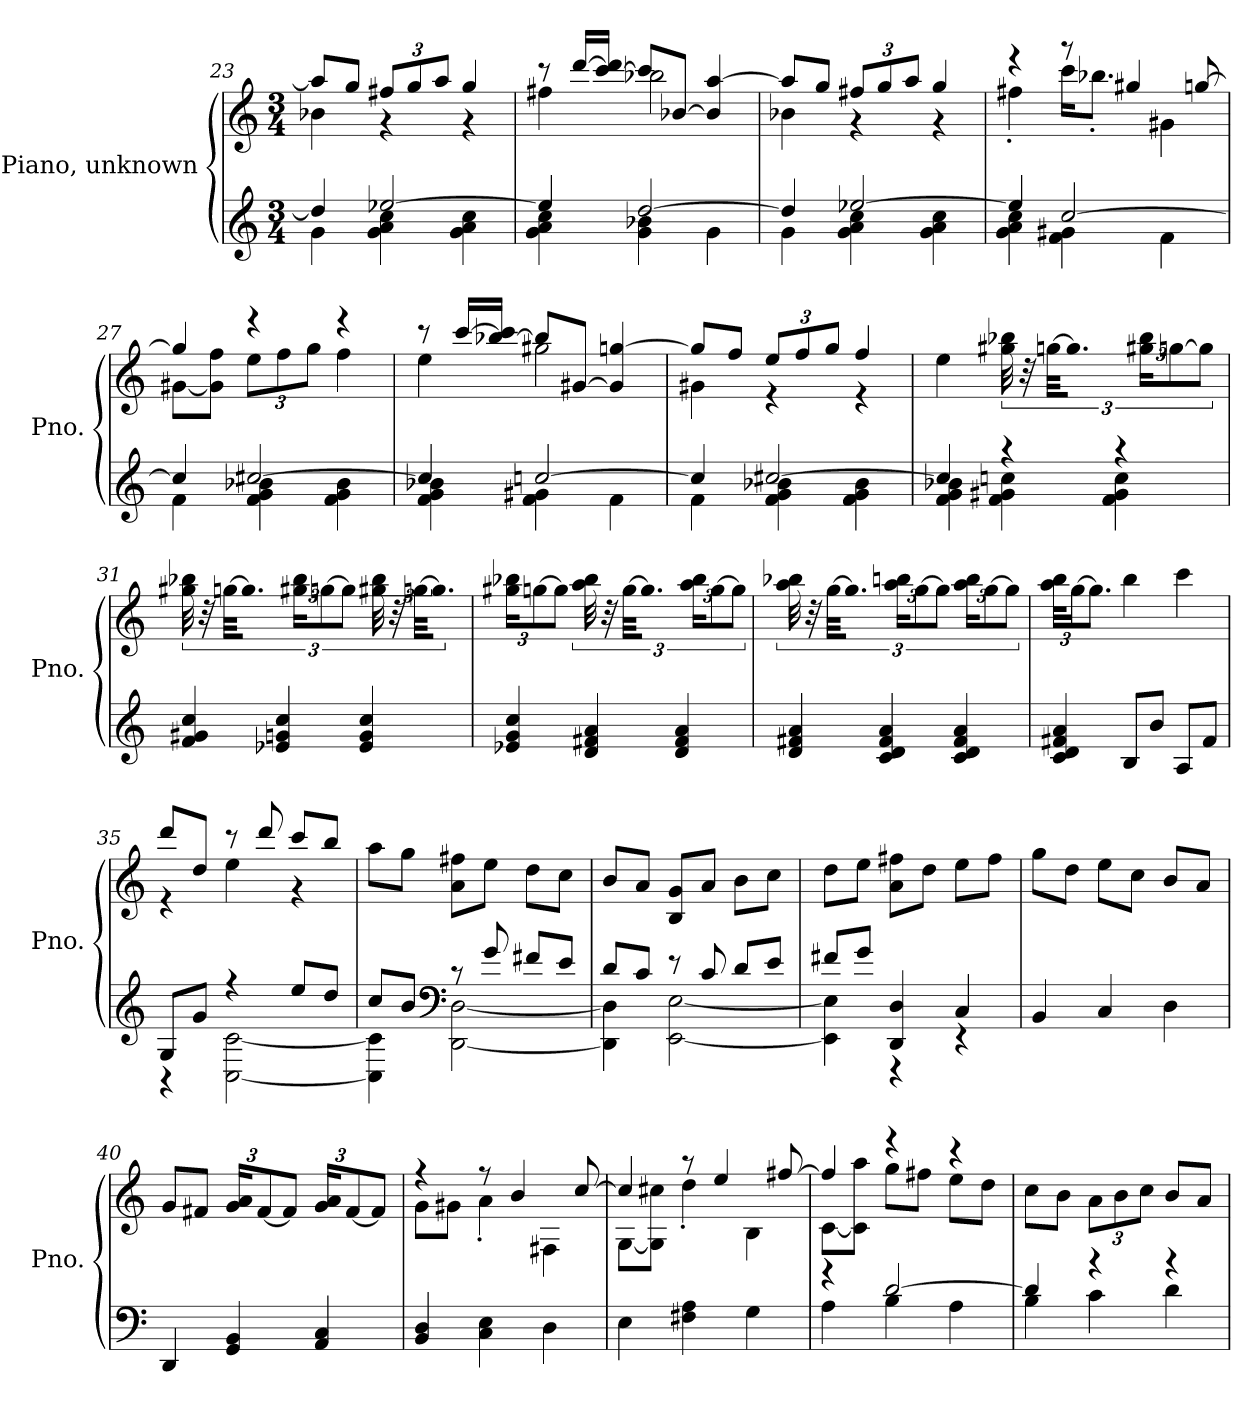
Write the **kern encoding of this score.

**kern	**kern
*part1	*part1
*staff2	*staff1
*I"Piano, unknown	*
*I'Pno.	*
*clefG2	*clefG2
*k[]	*k[]
*M3/4	*M3/4
=23	=23
*^	*^
4dd/]	4g\	8aa/L]	4b-X\
.	.	8gg/J	.
*	*	*Xbrackettup	*
[2ee-X/	4g\ 4a\ 4cc\	12ff#X/L	4r
.	.	12gg/	.
.	.	12aa/J	.
.	4g\ 4a\ 4cc\	4gg/	4r
=24	=24	=24	=24
4ee-/]	4g\ 4a\ 4cc\	8r	4ff#X\
.	.	[16ddd/LL	.
.	.	[16ccc/ 16ddd/]JJ	.
[2dd/	4g\ 4b-X\	8ccc/L]	2bb-X\
.	.	[8b-X/J	.
.	4g\	4b-/] [4aa/	.
=25	=25	=25	=25
4dd/]	4g\	8aa/L]	4b-X\
.	.	8gg/J	.
[2ee-X/	4g\ 4a\ 4cc\	12ff#X/L	4r
.	.	12gg/	.
.	.	12aa/J	.
.	4g\ 4a\ 4cc\	4gg/	4r
!!LO:LB:g=z	!!
=26	=26	=26	=26
4ee-/]	4g\ 4a\ 4cc\	4r	4ff#X'\
[2cc/	4f\ 4g#X\	8r	16ccc\KL
.	.	.	8.bb-X'\J
.	.	4gg#X/	.
.	4f\	.	4g#X\
.	.	[8ggn/	.
=27	=27	=27	=27
4cc/]	4f\	4gg/]	[8g#X\L
.	.	.	8g#\] 8ff\J
[2cc#X/	4f\ 4g\ 4b-X\	4r	12ee\L
.	.	.	12ff\
.	.	.	12gg\J
.	4f\ 4g\ 4b-\	4r	4ff\
=28	=28	=28	=28
4cc#/]	4f\ 4g\ 4b-X\	8r	4ee\
.	.	[16ccc/LL	.
.	.	[16bb-X/ 16ccc/]JJ	.
[2ccn/	4f\ 4g#X\	8bb-/L]	2gg#X\
.	.	[8g#X/J	.
.	4f\	4g#/] [4ggn/	.
=29	=29	=29	=29
4cc/]	4f\	8gg/L]	4g#X\
.	.	8ff/J	.
[2cc#X/	4f\ 4g\ 4b-X\	12ee/L	4r
.	.	12ff/	.
.	.	12gg/J	.
.	4f\ 4g\ 4b-\	4ff/	4r
*	*	*v	*v
!!LO:PB:g=z
=30	=30	=30
4cc#/]	4f\ 4g\ 4b-X\	4ee\
*	*	*brackettup
4r	4f\ 4g#X\ 4ccn\	48gg#X\ 48bb-X\
.	.	48r
.	.	[48ggn\KKL
.	.	8.gg\J]
*	*	*Xbrackettup
4r	4f\ 4g#\ 4cc\	24gg#X\ 24bb-\KL
.	.	[12ggn\
.	.	8gg\J]
*v	*v	*
=31	=31
*	*brackettup
4f/ 4g#X/ 4cc/	48gg#X\ 48bb-X\
.	48r
.	[48ggn\KKL
.	8.gg\J]
*	*Xbrackettup
4e-X/ 4gn/ 4cc/	24gg#X\ 24bb-\KL
.	[12ggn\
.	8gg\J]
*	*brackettup
4e-/ 4g/ 4cc/	48gg#X\ 48bb-\
.	48r
.	[48ggn\KKL
.	8.gg\J]
=32	=32
*	*Xbrackettup
4e-X/ 4g/ 4cc/	24gg#X\ 24bb-X\KL
.	[12ggn\
.	8gg\J]
*	*brackettup
4d/ 4f#X/ 4a/	48aa\ 48bb-\
.	48r
.	[48gg\KKL
.	8.gg\J]
*	*Xbrackettup
4d/ 4f#/ 4a/	24aa\ 24bb-\KL
.	[12gg\
.	8gg\J]
!!LO:LB:g=z
=33	=33
*	*brackettup
4d/ 4f#X/ 4a/	48aa\ 48bb-X\
.	48r
.	[48gg\KKL
.	8.gg\J]
*	*Xbrackettup
4c/ 4d/ 4f#/ 4a/	24aa\ 24bbn\KL
.	[12gg\
.	8gg\J]
4c/ 4d/ 4f#/ 4a/	24aa\ 24bb\KL
.	[12gg\
.	8gg\J]
=34	=34
4c/ 4d/ 4f#X/ 4a/	48aa\ 48bb\KLL
.	[24gg\J
.	8.gg\J]
8B/L	4bb\
8b/J	.
8A/L	4ccc\
8f#/J	.
=35	=35
*^	*^
8G/L	4r	8ddd/L	4r
8g/J	.	8dd/J	.
4r	[2C\ [2c\	8r	4ee\
.	.	8ddd/	.
8ee/L	.	8ccc/L	4r
8dd/J	.	8bb/J	.
*	*	*v	*v
=36	=36	=36
8cc/L	4C\] 4c\]	8aa\L
8b/J	.	8gg\J
*clefF4	*	*
8r	[2DD\ [2D\	8a\ 8ff#X\L
8g/	.	8ee\J
8f#X/L	.	8dd\L
8e/J	.	8cc\J
!!LO:LB:g=z
=37	=37	=37
8d/L	4DD\] 4D\]	8b/L
8c/J	.	8a/J
8r	[2EE\ [2E\	8B/ 8g/L
8c/	.	8a/J
8d/L	.	8b\L
8e/J	.	8cc\J
=38	=38	=38
8f#X/L	4EE\] 4E\]	8dd\L
8g/J	.	8ee\J
4DD/ 4D/	4r	8a\ 8ff#X\L
.	.	8dd\J
4C/	4r	8ee\L
.	.	8ff#\J
*v	*v	*
=39	=39
4BB/	8gg\L
.	8dd\J
4C/	8ee\L
.	8cc\J
4D\	8b/L
.	8a/J
=40	=40
4DD/	8g/L
.	8f#X/J
4GG/ 4BB/	24g/ 24a/KL
.	[12f#/
.	8f#/J]
4AA/ 4C/	24g/ 24a/KL
.	[12f#/
.	8f#/J]
=41	=41
*	*^
4BB/ 4D/	4r	8g\L
.	.	8g#X\J
4C\ 4E\	8r	4a'\
.	4b/	.
4D\	.	4F#X\
.	[8cc/	.
!!LO:LB:g=z	!!
=42	=42	=42
4E\	4cc/]	[8G\L
.	.	8G\] 8cc#X\J
4F#X\ 4A\	8r	4dd'\
.	4ee/	.
4G\	.	4B\
.	[8ff#X/	.
=43	=43	=43
*^	*	*
4r	4A\	4ff#/]	[8c\L
.	.	.	8c\] 8aa\J
[2d/	4B\	4r	8gg\L
.	.	.	8ff#X\J
.	4A\	4r	8ee\L
.	.	.	8dd\J
*	*	*v	*v
=44	=44	=44
4d/]	4B\	8cc\L
.	.	8b\J
4r	4c\	12a\L
.	.	12b\
.	.	12cc\J
4r	4d\	8b/L
.	.	8a/J
*v	*v	*
=	=
*-	*-
